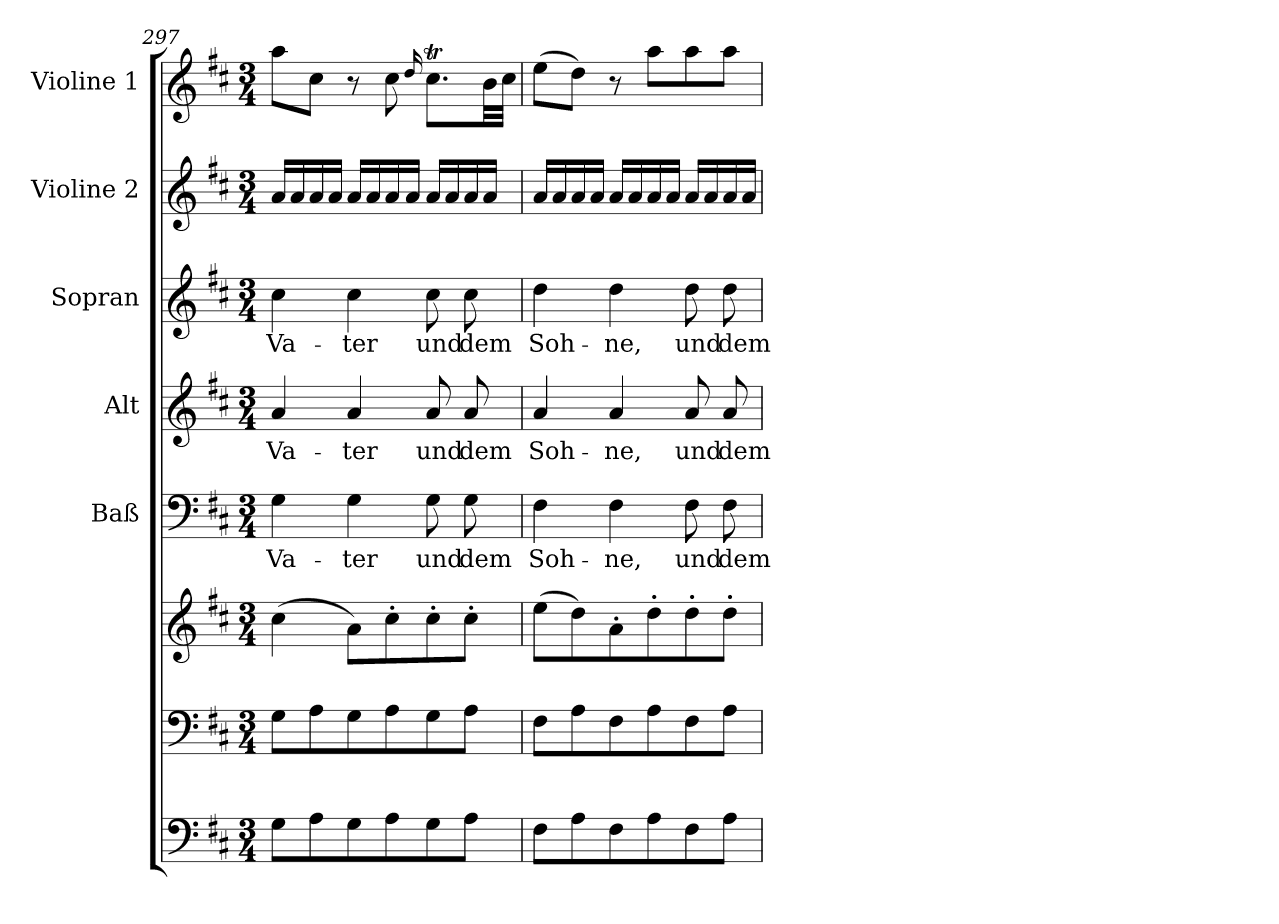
**kern	**kern	**kern	**kern	**text	**kern	**text	**kern	**text	**kern	**kern
*part7	*part6	*part6	*part5	*part5	*part4	*part4	*part3	*part3	*part2	*part1
*staff8	*staff7	*staff6	*staff5	*staff5	*staff4	*staff4	*staff3	*staff3	*staff2	*staff1
*	*	*	*I"Baß	*	*I"Alt	*	*I"Sopran	*	*I"Violine 2	*I"Violine 1
*	*	*	*	*	*	*	*	*	*I'Vln	*I'Vln
*clefF4	*clefF4	*clefG2	*clefF4	*	*clefG2	*	*clefG2	*	*clefG2	*clefG2
*ITrd7c12	*	*	*	*	*	*	*	*	*	*
*k[f#c#]	*k[f#c#]	*k[f#c#]	*k[f#c#]	*	*k[f#c#]	*	*k[f#c#]	*	*k[f#c#]	*k[f#c#]
*D:	*D:	*D:	*D:	*	*D:	*	*D:	*	*D:	*D:
*M3/4	*M3/4	*M3/4	*M3/4	*	*M3/4	*	*M3/4	*	*M3/4	*M3/4
=297	=297	=297	=297	=297	=297	=297	=297	=297	=297	=297
!	!	!	!	!LO:LY:b	!	!LO:LY:b	!	!LO:LY:b	!	!
8GG\L	8G\L	(>4cc#\	4G\	Va-	4a/	Va-	4cc#\	Va-	16a/LL	8aa\L
.	.	.	.	.	.	.	.	.	16a/	.
8AA\	8A\	.	.	.	.	.	.	.	16a/	8cc#\J
.	.	.	.	.	.	.	.	.	16a/JJ	.
!	!	!	!	!LO:LY:b	!	!LO:LY:b	!	!LO:LY:b	!	!
8GG\	8G\	8a\L)	4G\	-ter	4a/	-ter	4cc#\	-ter	16a/LL	8r
.	.	.	.	.	.	.	.	.	16a/	.
8AA\	8A\	8cc#'>\	.	.	.	.	.	.	16a/	8cc#\
.	.	.	.	.	.	.	.	.	16a/JJ	.
.	.	.	.	.	.	.	.	.	.	16qqdd/
!	!	!	!	!LO:LY:b	!	!LO:LY:b	!	!LO:LY:b	!	!
8GG\	8G\	8cc#'>\	8G\	und	8a/	und	8cc#\	und	16a/LL	8.cc#t\L
.	.	.	.	.	.	.	.	.	16a/	.
!	!	!	!	!LO:LY:b	!	!LO:LY:b	!	!LO:LY:b	!	!
8AA\J	8A\J	8cc#'>\J	8G\	dem	8a/	dem	8cc#\	dem	16a/	.
.	.	.	.	.	.	.	.	.	16a/JJ	32b\LL
.	.	.	.	.	.	.	.	.	.	32cc#\JJJ
=298	=298	=298	=298	=298	=298	=298	=298	=298	=298	=298
!	!	!	!	!LO:LY:b	!	!LO:LY:b	!	!LO:LY:b	!	!
8FF#\L	8F#\L	(>8ee\L	4F#\	Soh-	4a/	Soh-	4dd\	Soh-	16a/LL	(>8ee\L
.	.	.	.	.	.	.	.	.	16a/	.
8AA\	8A\	8dd\)	.	.	.	.	.	.	16a/	8dd\J)
.	.	.	.	.	.	.	.	.	16a/JJ	.
!	!	!	!	!LO:LY:b	!	!LO:LY:b	!	!LO:LY:b	!	!
8FF#\	8F#\	8a'>\	4F#\	-ne,	4a/	-ne,	4dd\	-ne,	16a/LL	8r
.	.	.	.	.	.	.	.	.	16a/	.
8AA\	8A\	8dd'>\	.	.	.	.	.	.	16a/	8aa\L
.	.	.	.	.	.	.	.	.	16a/JJ	.
!	!	!	!	!LO:LY:b	!	!LO:LY:b	!	!LO:LY:b	!	!
8FF#\	8F#\	8dd'>\	8F#\	und	8a/	und	8dd\	und	16a/LL	8aa\
.	.	.	.	.	.	.	.	.	16a/	.
!	!	!	!	!LO:LY:b	!	!LO:LY:b	!	!LO:LY:b	!	!
8AA\J	8A\J	8dd'>\J	8F#\	dem	8a/	dem	8dd\	dem	16a/	8aa\J
.	.	.	.	.	.	.	.	.	16a/JJ	.
=	=	=	=	=	=	=	=	=	=	=
*-	*-	*-	*-	*-	*-	*-	*-	*-	*-	*-
